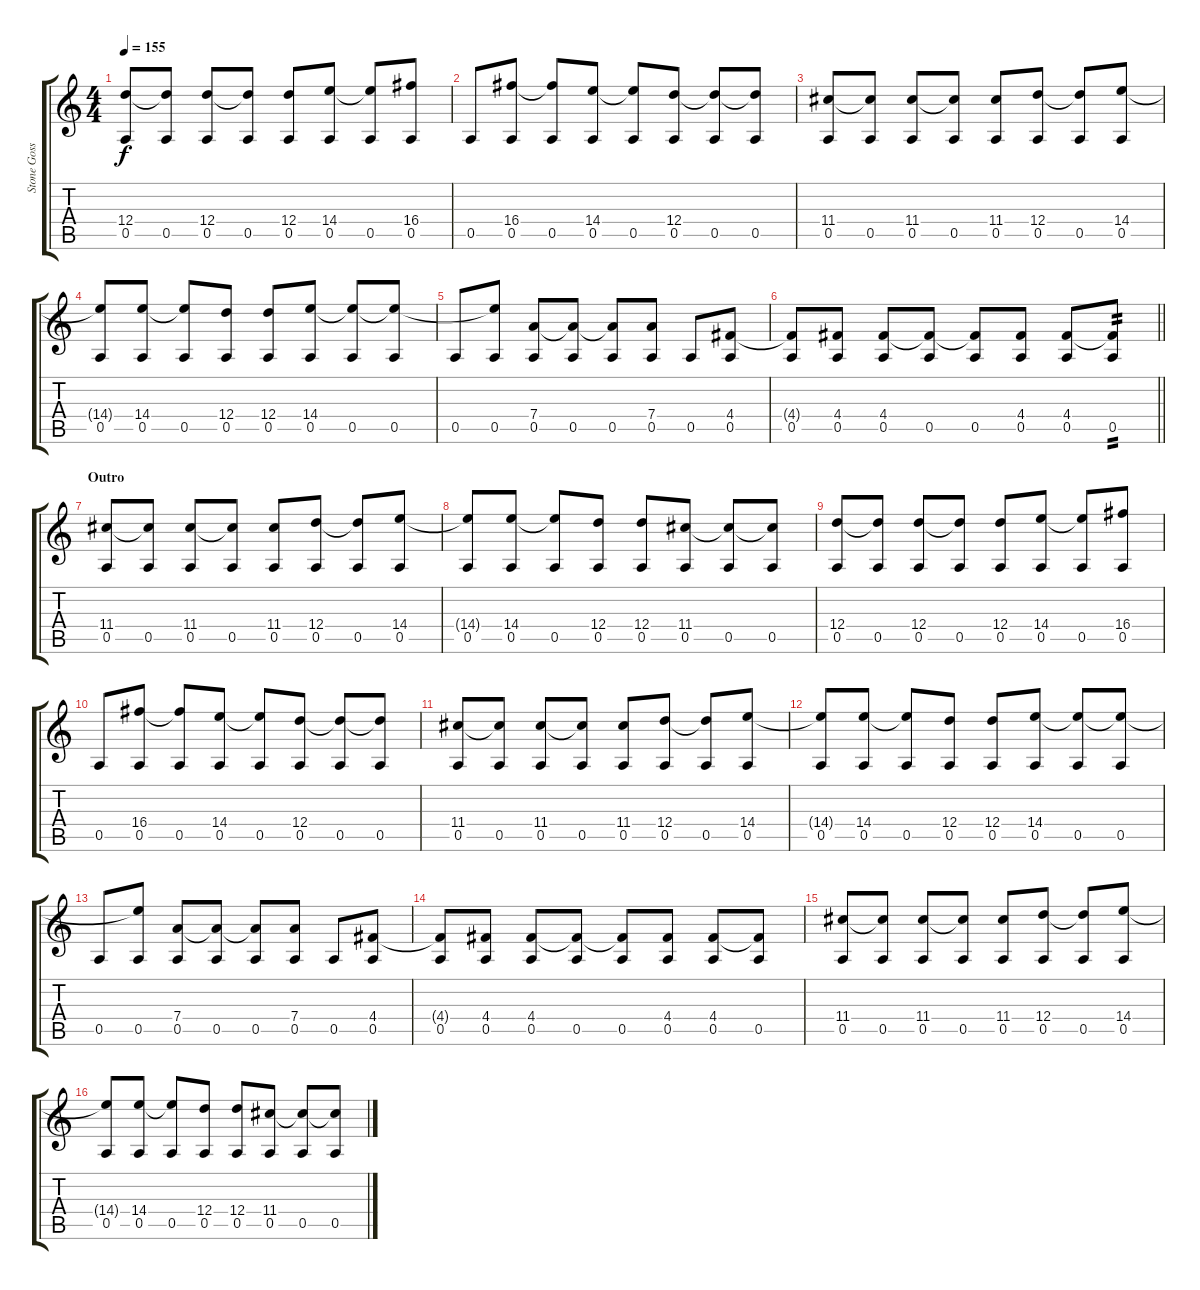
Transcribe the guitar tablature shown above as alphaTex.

\track ("Stone Gossard" "Stone Goss") {instrument overdrivenguitar}
\staff {score tabs}
\tuning (E4 B3 G3 D3 A2 E2) {hide}
\ts (4 4)
\tempo 155
\clef g2
\ks c
(12.4 0.5).8{dy f} (12.4{t} 0.5).8 (12.4 0.5).8 (12.4{t} 0.5).8 (12.4 0.5).8 (14.4 0.5).8 (14.4{t} 0.5).8 (16.4 0.5).8 |
0.5.8 (16.4 0.5).8 (16.4{t} 0.5).8 (14.4 0.5).8 (14.4{t} 0.5).8 (12.4 0.5).8 (12.4{t} 0.5).8 (12.4{t} 0.5).8 |
(11.4 0.5).8 (11.4{t} 0.5).8 (11.4 0.5).8 (11.4{t} 0.5).8 (11.4 0.5).8 (12.4 0.5).8 (12.4{t} 0.5).8 (14.4 0.5).8 |
(14.4{t} 0.5).8 (14.4 0.5).8 (14.4{t} 0.5).8 (12.4 0.5).8 (12.4 0.5).8 (14.4 0.5).8 (14.4{t} 0.5).8 (14.4{t} 0.5).8 |
0.5.8 (14.4{t} 0.5).8 (7.4 0.5).8 (7.4{t} 0.5).8 (7.4{t} 0.5).8 (7.4 0.5).8 0.5.8 (4.4 0.5).8 |
\barLineRight lightlight
(4.4{t} 0.5).8 (4.4 0.5).8 (4.4 0.5).8 (4.4{t} 0.5).8 (4.4{t} 0.5).8 (4.4 0.5).8 (4.4 0.5).8 (4.4{t} 0.5).8{tp 2} |
\section ("" "Outro")
(11.4 0.5).8 (11.4{t} 0.5).8 (11.4 0.5).8 (11.4{t} 0.5).8 (11.4 0.5).8 (12.4 0.5).8 (12.4{t} 0.5).8 (14.4 0.5).8 |
(14.4{t} 0.5).8 (14.4 0.5).8 (14.4{t} 0.5).8 (12.4 0.5).8 (12.4 0.5).8 (11.4 0.5).8 (11.4{t} 0.5).8 (11.4{t} 0.5).8 |
(12.4 0.5).8 (12.4{t} 0.5).8 (12.4 0.5).8 (12.4{t} 0.5).8 (12.4 0.5).8 (14.4 0.5).8 (14.4{t} 0.5).8 (16.4 0.5).8 |
0.5.8 (16.4 0.5).8 (16.4{t} 0.5).8 (14.4 0.5).8 (14.4{t} 0.5).8 (12.4 0.5).8 (12.4{t} 0.5).8 (12.4{t} 0.5).8 |
(11.4 0.5).8 (11.4{t} 0.5).8 (11.4 0.5).8 (11.4{t} 0.5).8 (11.4 0.5).8 (12.4 0.5).8 (12.4{t} 0.5).8 (14.4 0.5).8 |
(14.4{t} 0.5).8 (14.4 0.5).8 (14.4{t} 0.5).8 (12.4 0.5).8 (12.4 0.5).8 (14.4 0.5).8 (14.4{t} 0.5).8 (14.4{t} 0.5).8 |
0.5.8 (14.4{t} 0.5).8 (7.4 0.5).8 (7.4{t} 0.5).8 (7.4{t} 0.5).8 (7.4 0.5).8 0.5.8 (4.4 0.5).8 |
(4.4{t} 0.5).8 (4.4 0.5).8 (4.4 0.5).8 (4.4{t} 0.5).8 (4.4{t} 0.5).8 (4.4 0.5).8 (4.4 0.5).8 (4.4{t} 0.5).8 |
(11.4 0.5).8 (11.4{t} 0.5).8 (11.4 0.5).8 (11.4{t} 0.5).8 (11.4 0.5).8 (12.4 0.5).8 (12.4{t} 0.5).8 (14.4 0.5).8 |
(14.4{t} 0.5).8 (14.4 0.5).8 (14.4{t} 0.5).8 (12.4 0.5).8 (12.4 0.5).8 (11.4 0.5).8 (11.4{t} 0.5).8 (11.4{t} 0.5).8
